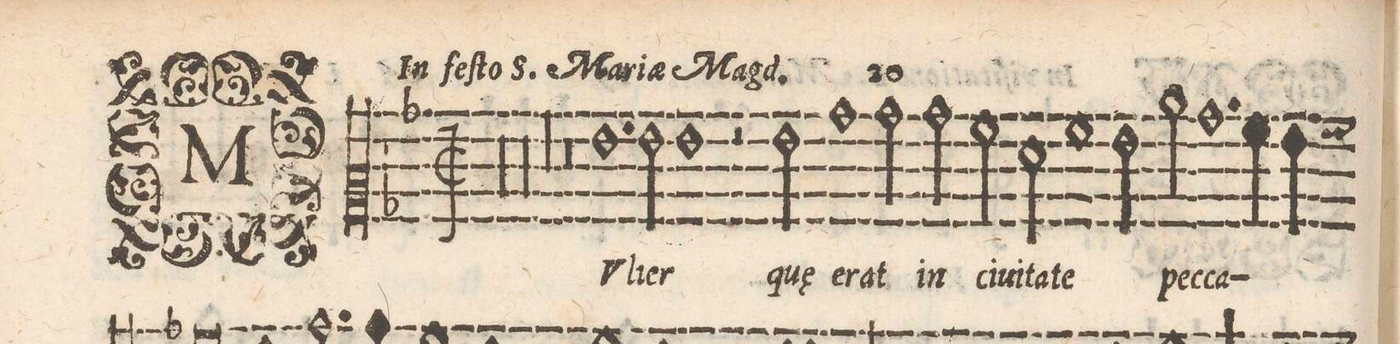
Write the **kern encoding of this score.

**kern	**text
*I"ALTVS	*
*clefC2	*
*k[b-]	*
*met(C|)	*
*M2/1	*
00r	.
=2-	=2-
=3-	=3-
00r	.
=4-	=4-
=5-	=5-
00r	.
=6-	=6-
=7-	=7-
0r	.
=8-	=8-
1.g	MV-
2g\	-li-
=9-	=9-
1g	-er
2r	.
2g\	quę
=10-	=10-
1b-	e-
2b-\	-rat
2b-\	in
=11-	=11-
2a\	ci-
2f\	-ui-
1a	-ta-
=12-	=12-
2g\	-te
2cc\	pec-
1.b-	-ca-
=13-	=13-
4a\	.
4g\	.
*custos:a	*
*-	*-
